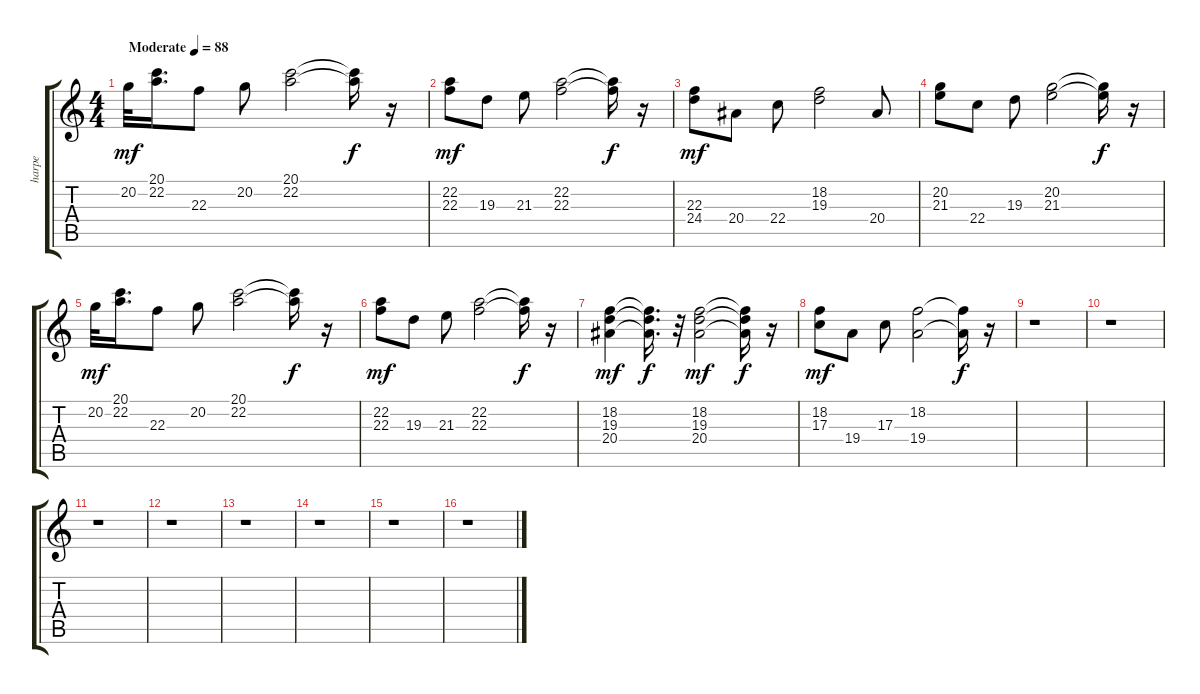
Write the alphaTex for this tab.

\track ("harpe" "harpe") {instrument orchestralharp}
\staff {score tabs}
\tuning (E4 B3 G3 D3 A2 E2) {hide}
\ts (4 4)
\tempo (88 "Moderate")
\clef g2
\ks c
20.2.32{dy mf instrument orchestralharp} (20.1 22.2).16{d} 22.3.8 20.2.8 (20.1 22.2).2 (20.1{t} 22.2{t}).16{dy f} r.16 |
(22.2 22.3).8{dy mf} 19.3.8 21.3.8 (22.2 22.3).2 (22.2{t} 22.3{t}).16{dy f} r.16 |
(22.3 24.4).8{dy mf} 20.4.8 22.4.8 (18.2 19.3).2 20.4.8 |
(20.2 21.3).8 22.4.8 19.3.8 (20.2 21.3).2 (20.2{t} 21.3{t}).16{dy f} r.16 |
20.2.32{dy mf} (20.1 22.2).16{d} 22.3.8 20.2.8 (20.1 22.2).2 (20.1{t} 22.2{t}).16{dy f} r.16 |
(22.2 22.3).8{dy mf} 19.3.8 21.3.8 (22.2 22.3).2 (22.2{t} 22.3{t}).16{dy f} r.16 |
(18.2 19.3 20.4).4{dy mf} (18.2{t} 19.3{t} 20.4{t}).16{d dy f} r.32 (18.2 19.3 20.4).2{dy mf} (18.2{t} 19.3{t} 20.4{t}).16{dy f} r.16 |
(18.2 17.3).8{dy mf} 19.4.8 17.3.8 (18.2 19.4).2 (18.2{t} 19.4{t}).16{dy f} r.16 |
r.1 |
r.1 |
r.1 |
r.1 |
r.1 |
r.1 |
r.1 |
r.1
